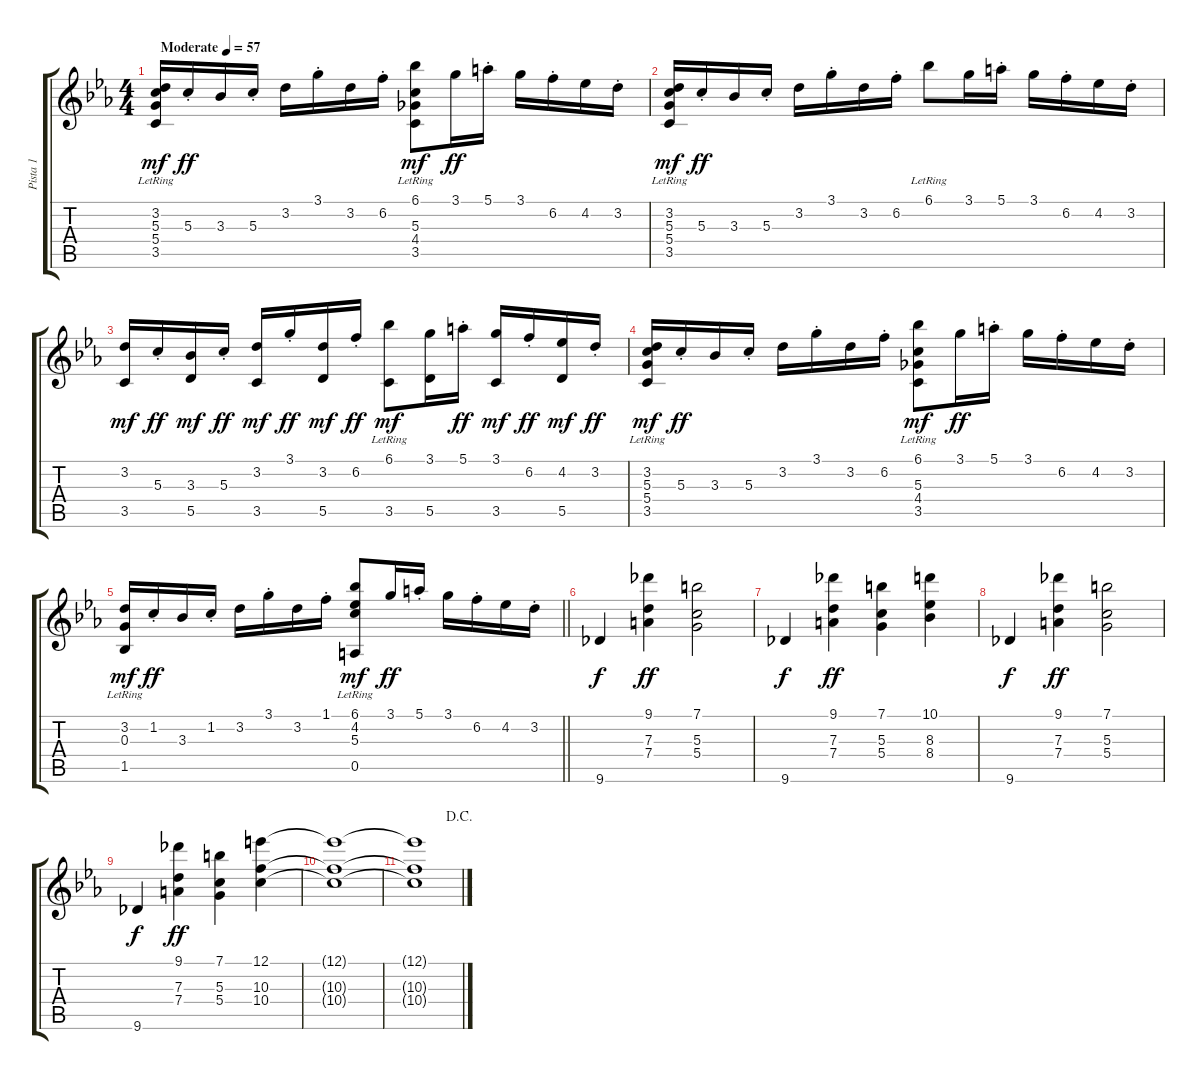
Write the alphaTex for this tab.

\track ("Pista 1" "Pista 1") {instrument acousticguitarsteel}
\staff {score tabs}
\tuning (E4 B3 G3 D3 A2 E2) {hide}
\ts (4 4)
\tempo (57 "Moderate")
\clef g2
\ks cminor
(3.2 5.3{lr} 5.4{lr} 3.5{lr}).16{dy mf instrument acousticguitarsteel} 5.3{st}.16{dy ff} 3.3.16 5.3{st}.16 3.2.16 3.1{st}.16 3.2.16 6.2{st}.16 (6.1{lr} 5.3{lr} 4.4{lr} 3.5{lr}).8{dy mf} 3.1.16{dy ff} 5.1{st}.16 3.1.16 6.2{st}.16 4.2.16 3.2{st}.16 |
(3.2 5.3{lr} 5.4{lr} 3.5{lr}).16{dy mf} 5.3{st}.16{dy ff} 3.3.16 5.3{st}.16 3.2.16 3.1{st}.16 3.2.16 6.2{st}.16 6.1{lr}.8 3.1.16 5.1{st}.16 3.1.16 6.2{st}.16 4.2.16 3.2{st}.16 |
(3.2 3.5).16{dy mf} 5.3{st}.16{dy ff} (3.3 5.5).16{dy mf} 5.3{st}.16{dy ff} (3.2 3.5).16{dy mf} 3.1{st}.16{dy ff} (3.2 5.5).16{dy mf} 6.2{st}.16{dy ff} (6.1{lr} 3.5).8{dy mf} (3.1 5.5).16 5.1{st}.16{dy ff} (3.1 3.5).16{dy mf} 6.2{st}.16{dy ff} (4.2 5.5).16{dy mf} 3.2{st}.16{dy ff} |
(3.2 5.3{lr} 5.4{lr} 3.5{lr}).16{dy mf} 5.3{st}.16{dy ff} 3.3.16 5.3{st}.16 3.2.16 3.1{st}.16 3.2.16 6.2{st}.16 (6.1{lr} 5.3{lr} 4.4{lr} 3.5{lr}).8{dy mf} 3.1.16{dy ff} 5.1{st}.16 3.1.16 6.2{st}.16 4.2.16 3.2{st}.16 |
\barLineRight lightlight
(3.2 0.3{lr} 1.5{lr}).16{dy mf} 1.2{st}.16{dy ff} 3.3.16 1.2{st}.16 3.2.16 3.1{st}.16 3.2.16 1.1{st}.16 (6.1{lr} 4.2{lr} 5.3{lr} 0.5{lr}).8{dy mf} 3.1.16{dy ff} 5.1{st}.16 3.1.16 6.2{st}.16 4.2.16 3.2{st}.16 |
9.6.4{dy f} (9.1 7.3 7.4).4{dy ff} (7.1 5.3 5.4).2 |
9.6.4{dy f} (9.1 7.3 7.4).4{dy ff} (7.1 5.3 5.4).4 (10.1 8.3 8.4).4 |
9.6.4{dy f} (9.1 7.3 7.4).4{dy ff} (7.1 5.3 5.4).2 |
9.6.4{dy f} (9.1 7.3 7.4).4{dy ff} (7.1 5.3 5.4).4 (12.1 10.3 10.4).4 |
(12.1{t} 10.3{t} 10.4{t}).1 |
\jump dacapo
(12.1{t} 10.3{t} 10.4{t}).1
